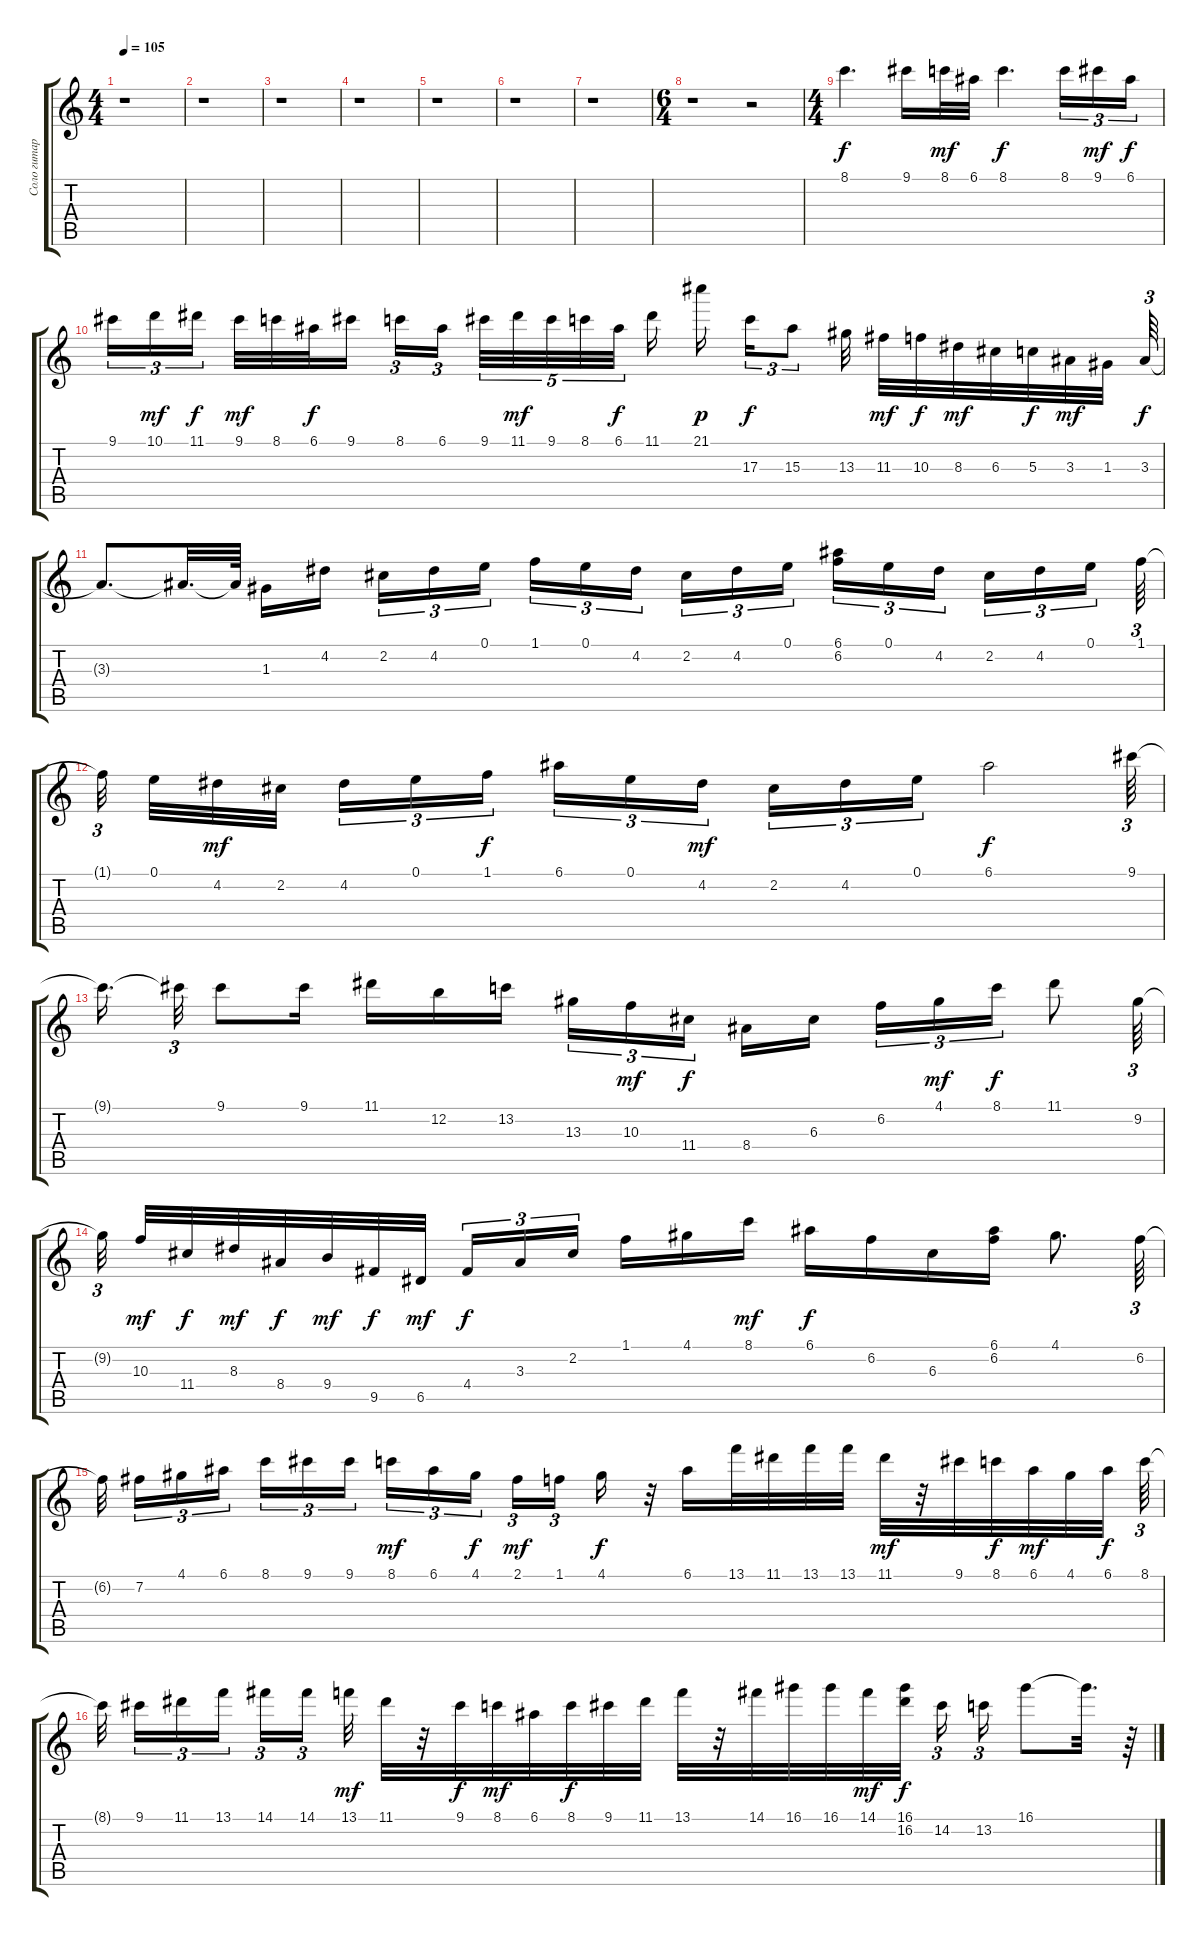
\track ("Соло гитара " "Соло гитар") {instrument distortionguitar}
\staff {score tabs}
\tuning (E4 B3 G3 D3 A2 E2) {hide}
\ts (4 4)
\tempo 105
\clef g2
\ks c
r.1{dy f} |
r.1 |
r.1 |
r.1 |
r.1 |
r.1 |
r.1 |
\ts (6 4)
r.1 r.2 |
\ts (4 4)
8.1.4{d} 9.1.16 8.1.32{dy mf} 6.1.32 8.1.4{d dy f} 8.1.16{tu (3 2)} 9.1.16{tu (3 2) dy mf} 6.1.16{tu (3 2) dy f} |
9.1.16{tu (3 2)} 10.1.16{tu (3 2) dy mf} 11.1.16{tu (3 2) dy f} 9.1.32{dy mf} 8.1.32 6.1.32{dy f} 9.1.16 8.1.16{tu (3 2)} 6.1.16{tu (3 2)} 9.1.32{tu (5 4)} 11.1.32{tu (5 4) dy mf} 9.1.32{tu (5 4)} 8.1.32{tu (5 4)} 6.1.32{tu (5 4) dy f} 11.1.16 21.1.16{dy p} 17.3.16{tu (3 2) dy f} 15.3.8{tu (3 2)} 13.3.32 11.3.32{dy mf} 10.3.32{dy f} 8.3.32{dy mf} 6.3.32 5.3.32{dy f} 3.3.32{dy mf} 1.3.32 3.3.64{tu (3 2) dy f} |
3.3{t}.8{d} 3.3{t}.32{d} 3.3{t}.64 1.3.16 4.2.16 2.2.16{tu (3 2)} 4.2.16{tu (3 2)} 0.1.16{tu (3 2)} 1.1.16{tu (3 2)} 0.1.16{tu (3 2)} 4.2.16{tu (3 2)} 2.2.16{tu (3 2)} 4.2.16{tu (3 2)} 0.1.16{tu (3 2)} (6.1 6.2).16{tu (3 2)} 0.1.16{tu (3 2)} 4.2.16{tu (3 2)} 2.2.16{tu (3 2)} 4.2.16{tu (3 2)} 0.1.16{tu (3 2)} 1.1.64{tu (3 2)} |
1.1{t}.32{tu (3 2)} 0.1.32 4.2.32{dy mf} 2.2.32 4.2.16{tu (3 2)} 0.1.16{tu (3 2)} 1.1.16{tu (3 2) dy f} 6.1.16{tu (3 2)} 0.1.16{tu (3 2)} 4.2.16{tu (3 2) dy mf} 2.2.16{tu (3 2)} 4.2.16{tu (3 2)} 0.1.16{tu (3 2)} 6.1.2{dy f} 9.1.64{tu (3 2)} |
9.1{t}.16{d} 9.1{t}.32{tu (3 2)} 9.1.8 9.1.16 11.1.16 12.2.16 13.2.16 13.3.16{tu (3 2)} 10.3.16{tu (3 2) dy mf} 11.4.16{tu (3 2) dy f} 8.4.16 6.3.16 6.2.16{tu (3 2)} 4.1.16{tu (3 2) dy mf} 8.1.16{tu (3 2) dy f} 11.1.8 9.2.64{tu (3 2)} |
9.2{t}.32{tu (3 2)} 10.3.32{dy mf} 11.4.32{dy f} 8.3.32{dy mf} 8.4.32{dy f} 9.4.32{dy mf} 9.5.32{dy f} 6.5.32{dy mf} 4.4.16{tu (3 2) dy f} 3.3.16{tu (3 2)} 2.2.16{tu (3 2)} 1.1.16 4.1.16 8.1.16{dy mf} 6.1.16{dy f} 6.2.16 6.3.16 (6.1 6.2).16 4.1.8{d} 6.2.64{tu (3 2)} |
6.2{t}.32 7.2.16{tu (3 2)} 4.1.16{tu (3 2)} 6.1.16{tu (3 2)} 8.1.16{tu (3 2)} 9.1.16{tu (3 2)} 9.1.16{tu (3 2)} 8.1.16{tu (3 2) dy mf} 6.1.16{tu (3 2)} 4.1.16{tu (3 2) dy f} 2.1.16{tu (3 2) dy mf} 1.1.16{tu (3 2)} 4.1.16{dy f} r.32 6.1.16 13.1.32 11.1.32 13.1.32 13.1.32 11.1.32{dy mf} r.32 9.1.32 8.1.32{dy f} 6.1.32{dy mf} 4.1.32 6.1.32{dy f} 8.1.64{tu (3 2)} |
8.1{t}.32 9.1.16{tu (3 2)} 11.1.16{tu (3 2)} 13.1.16{tu (3 2)} 14.1.16{tu (3 2)} 14.1.16{tu (3 2)} 13.1.32{dy mf} 11.1.32 r.32 9.1.32{dy f} 8.1.32{dy mf} 6.1.32 8.1.32{dy f} 9.1.32 11.1.32 13.1.32 r.32 14.1.32 16.1.32 16.1.32 14.1.32{dy mf} (16.1 16.2).32{dy f} 14.2.16{tu (3 2)} 13.2.16{tu (3 2)} 16.1.8 16.1{t}.32{d} r.64
